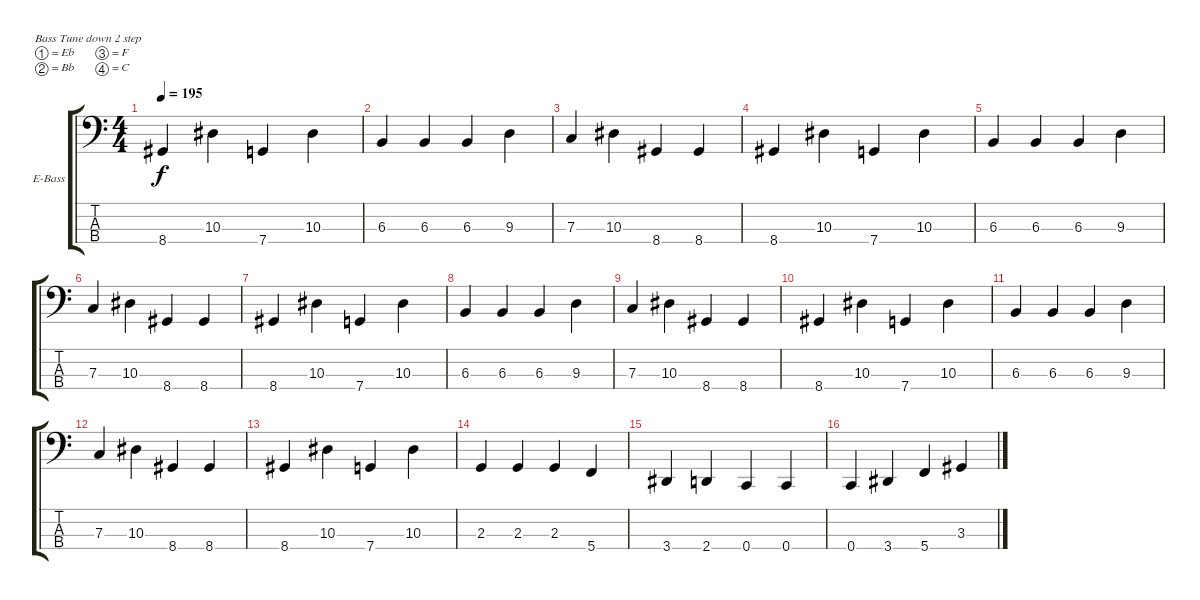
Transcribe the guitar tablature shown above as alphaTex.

\defaultSystemsLayout 4
\bracketExtendMode groupsimilarinstruments
\firstSystemTrackNameOrientation horizontal
\otherSystemsTrackNameOrientation horizontal
\track ("Electric Bass" "E-Bass") {instrument electricbassfinger}
\staff {score tabs}
\tuning (Eb2 Bb1 F1 C1)
\ts (4 4)
\tempo 195
\clef f4
\ks c
8.4.4{dy f} 10.3.4 7.4.4 10.3.4 |
6.3.4 6.3.4 6.3.4 9.3.4 |
7.3.4 10.3.4 8.4.4 8.4.4 |
8.4.4 10.3.4 7.4.4 10.3.4 |
6.3.4 6.3.4 6.3.4 9.3.4 |
7.3.4 10.3.4 8.4.4 8.4.4 |
8.4.4 10.3.4 7.4.4 10.3.4 |
6.3.4 6.3.4 6.3.4 9.3.4 |
7.3.4 10.3.4 8.4.4 8.4.4 |
8.4.4 10.3.4 7.4.4 10.3.4 |
6.3.4 6.3.4 6.3.4 9.3.4 |
7.3.4 10.3.4 8.4.4 8.4.4 |
8.4.4 10.3.4 7.4.4 10.3.4 |
2.3.4 2.3.4 2.3.4 5.4.4 |
3.4.4 2.4.4 0.4.4 0.4.4 |
0.4.4 3.4.4 5.4.4 3.3.4
